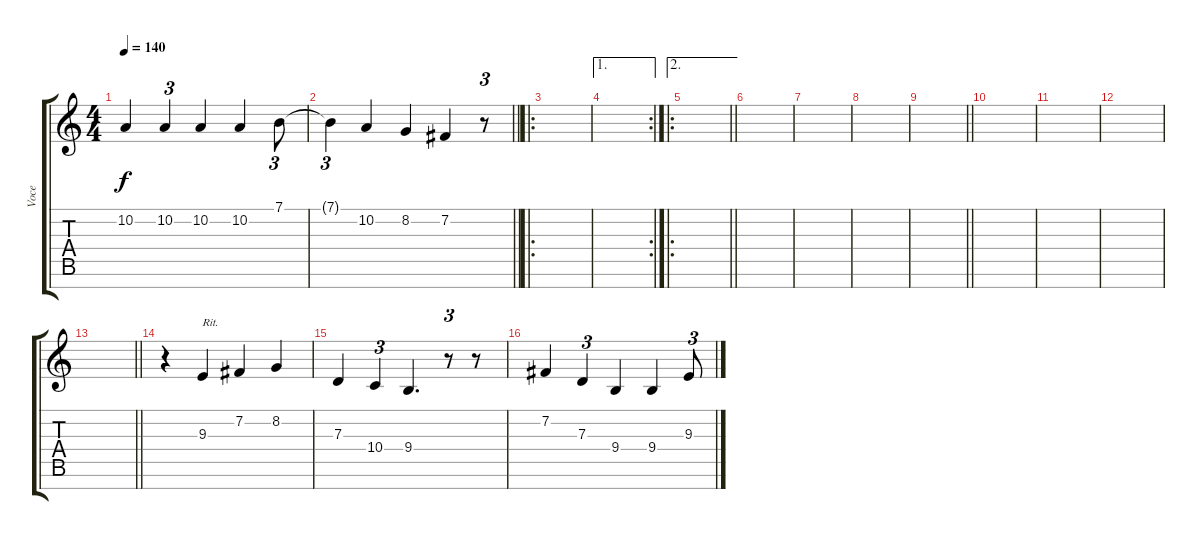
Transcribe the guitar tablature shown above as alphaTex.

\track ("Voce" "Voce") {instrument lead1square}
\staff {score tabs}
\tuning (E4 B3 G3 D3 A2 E2 B1) {hide}
\ts (4 4)
\tempo 140
\clef g2
\ks c
10.2.4{dy f} 10.2.4{tu (3 2)} 10.2.4 10.2.4 7.1.8{tu (3 2)} |
\barLineRight lightlight
7.1{t}.4{tu (3 2)} 10.2.4 8.2.4 7.2.4 r.8{tu (3 2)} |
\ro
|
\ae 1
\rc 2
|
\ae 2
\ro
\barLineRight lightlight
|
|
|
|
\barLineRight lightlight
|
|
|
|
\barLineRight lightlight
|
r.4 9.3.4{txt "Rit."} 7.2.4 8.2.4 |
7.3.4 10.4.4{tu (3 2)} 9.4.4{d} r.8{tu (3 2)} r.8 |
7.2.4 7.3.4{tu (3 2)} 9.4.4 9.4.4 9.3.8{tu (3 2)}
